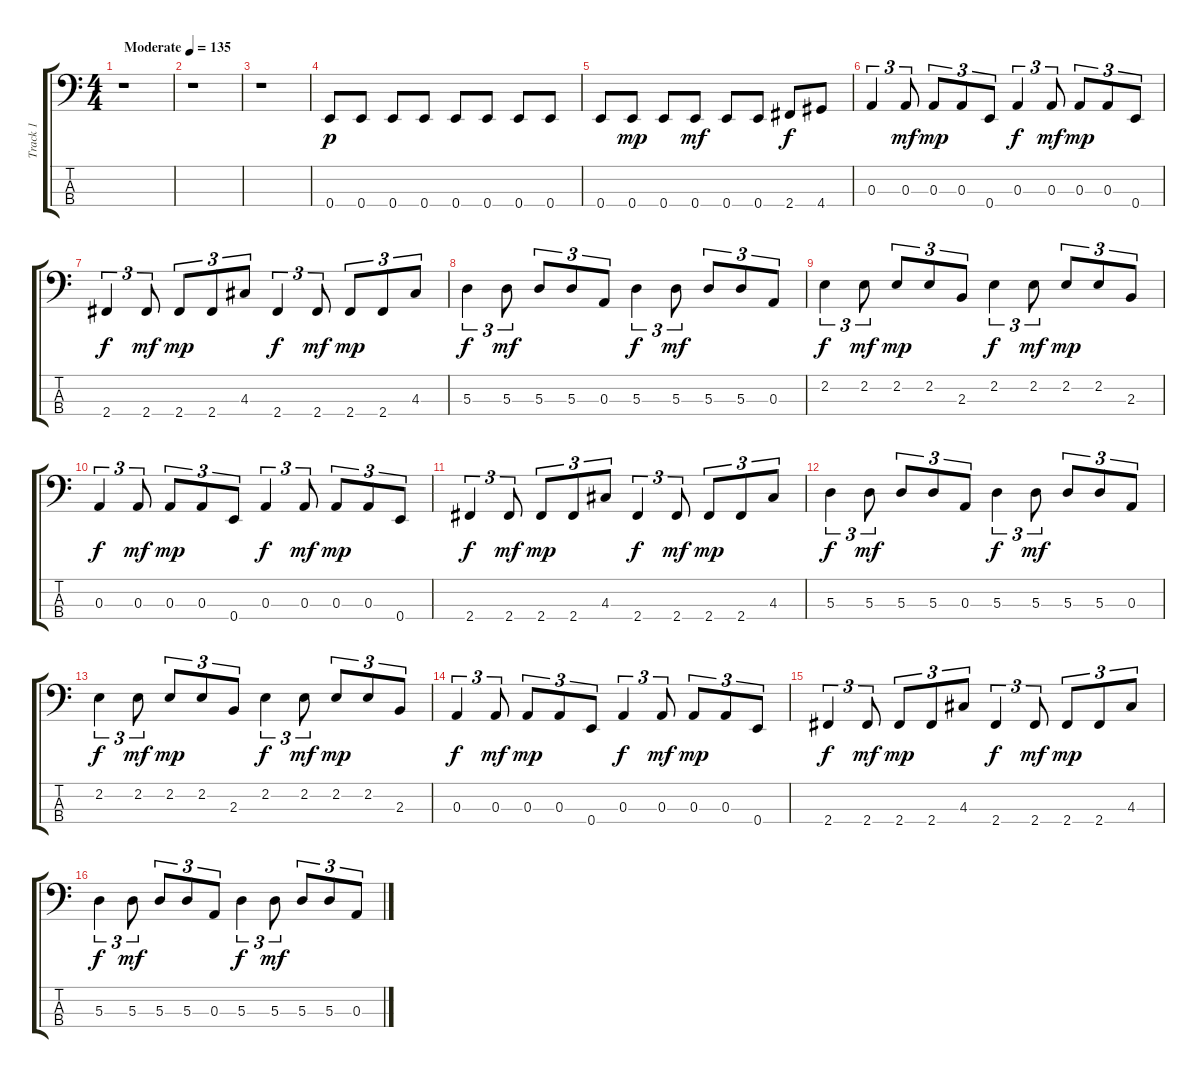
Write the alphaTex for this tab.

\track ("Track 1" "Track 1") {instrument electricbasspick}
\staff {score tabs}
\tuning (G2 D2 A1 E1) {hide}
\ts (4 4)
\tempo (135 "Moderate")
\clef f4
\ks c
r.1{dy p instrument electricbasspick} |
r.1 |
r.1 |
0.4.8 0.4.8 0.4.8 0.4.8 0.4.8 0.4.8 0.4.8 0.4.8 |
0.4.8 0.4.8{dy mp} 0.4.8 0.4.8{dy mf} 0.4.8 0.4.8 2.4.8{dy f} 4.4.8 |
0.3.4{tu (3 2)} 0.3.8{tu (3 2) dy mf} 0.3.8{tu (3 2) dy mp} 0.3.8{tu (3 2)} 0.4.8{tu (3 2)} 0.3.4{tu (3 2) dy f} 0.3.8{tu (3 2) dy mf} 0.3.8{tu (3 2) dy mp} 0.3.8{tu (3 2)} 0.4.8{tu (3 2)} |
2.4.4{tu (3 2) dy f} 2.4.8{tu (3 2) dy mf} 2.4.8{tu (3 2) dy mp} 2.4.8{tu (3 2)} 4.3.8{tu (3 2)} 2.4.4{tu (3 2) dy f} 2.4.8{tu (3 2) dy mf} 2.4.8{tu (3 2) dy mp} 2.4.8{tu (3 2)} 4.3.8{tu (3 2)} |
5.3.4{tu (3 2) dy f} 5.3.8{tu (3 2) dy mf} 5.3.8{tu (3 2)} 5.3.8{tu (3 2)} 0.3.8{tu (3 2)} 5.3.4{tu (3 2) dy f} 5.3.8{tu (3 2) dy mf} 5.3.8{tu (3 2)} 5.3.8{tu (3 2)} 0.3.8{tu (3 2)} |
2.2.4{tu (3 2) dy f} 2.2.8{tu (3 2) dy mf} 2.2.8{tu (3 2) dy mp} 2.2.8{tu (3 2)} 2.3.8{tu (3 2)} 2.2.4{tu (3 2) dy f} 2.2.8{tu (3 2) dy mf} 2.2.8{tu (3 2) dy mp} 2.2.8{tu (3 2)} 2.3.8{tu (3 2)} |
0.3.4{tu (3 2) dy f} 0.3.8{tu (3 2) dy mf} 0.3.8{tu (3 2) dy mp} 0.3.8{tu (3 2)} 0.4.8{tu (3 2)} 0.3.4{tu (3 2) dy f} 0.3.8{tu (3 2) dy mf} 0.3.8{tu (3 2) dy mp} 0.3.8{tu (3 2)} 0.4.8{tu (3 2)} |
2.4.4{tu (3 2) dy f} 2.4.8{tu (3 2) dy mf} 2.4.8{tu (3 2) dy mp} 2.4.8{tu (3 2)} 4.3.8{tu (3 2)} 2.4.4{tu (3 2) dy f} 2.4.8{tu (3 2) dy mf} 2.4.8{tu (3 2) dy mp} 2.4.8{tu (3 2)} 4.3.8{tu (3 2)} |
5.3.4{tu (3 2) dy f} 5.3.8{tu (3 2) dy mf} 5.3.8{tu (3 2)} 5.3.8{tu (3 2)} 0.3.8{tu (3 2)} 5.3.4{tu (3 2) dy f} 5.3.8{tu (3 2) dy mf} 5.3.8{tu (3 2)} 5.3.8{tu (3 2)} 0.3.8{tu (3 2)} |
2.2.4{tu (3 2) dy f} 2.2.8{tu (3 2) dy mf} 2.2.8{tu (3 2) dy mp} 2.2.8{tu (3 2)} 2.3.8{tu (3 2)} 2.2.4{tu (3 2) dy f} 2.2.8{tu (3 2) dy mf} 2.2.8{tu (3 2) dy mp} 2.2.8{tu (3 2)} 2.3.8{tu (3 2)} |
0.3.4{tu (3 2) dy f} 0.3.8{tu (3 2) dy mf} 0.3.8{tu (3 2) dy mp} 0.3.8{tu (3 2)} 0.4.8{tu (3 2)} 0.3.4{tu (3 2) dy f} 0.3.8{tu (3 2) dy mf} 0.3.8{tu (3 2) dy mp} 0.3.8{tu (3 2)} 0.4.8{tu (3 2)} |
2.4.4{tu (3 2) dy f} 2.4.8{tu (3 2) dy mf} 2.4.8{tu (3 2) dy mp} 2.4.8{tu (3 2)} 4.3.8{tu (3 2)} 2.4.4{tu (3 2) dy f} 2.4.8{tu (3 2) dy mf} 2.4.8{tu (3 2) dy mp} 2.4.8{tu (3 2)} 4.3.8{tu (3 2)} |
5.3.4{tu (3 2) dy f} 5.3.8{tu (3 2) dy mf} 5.3.8{tu (3 2)} 5.3.8{tu (3 2)} 0.3.8{tu (3 2)} 5.3.4{tu (3 2) dy f} 5.3.8{tu (3 2) dy mf} 5.3.8{tu (3 2)} 5.3.8{tu (3 2)} 0.3.8{tu (3 2)}
